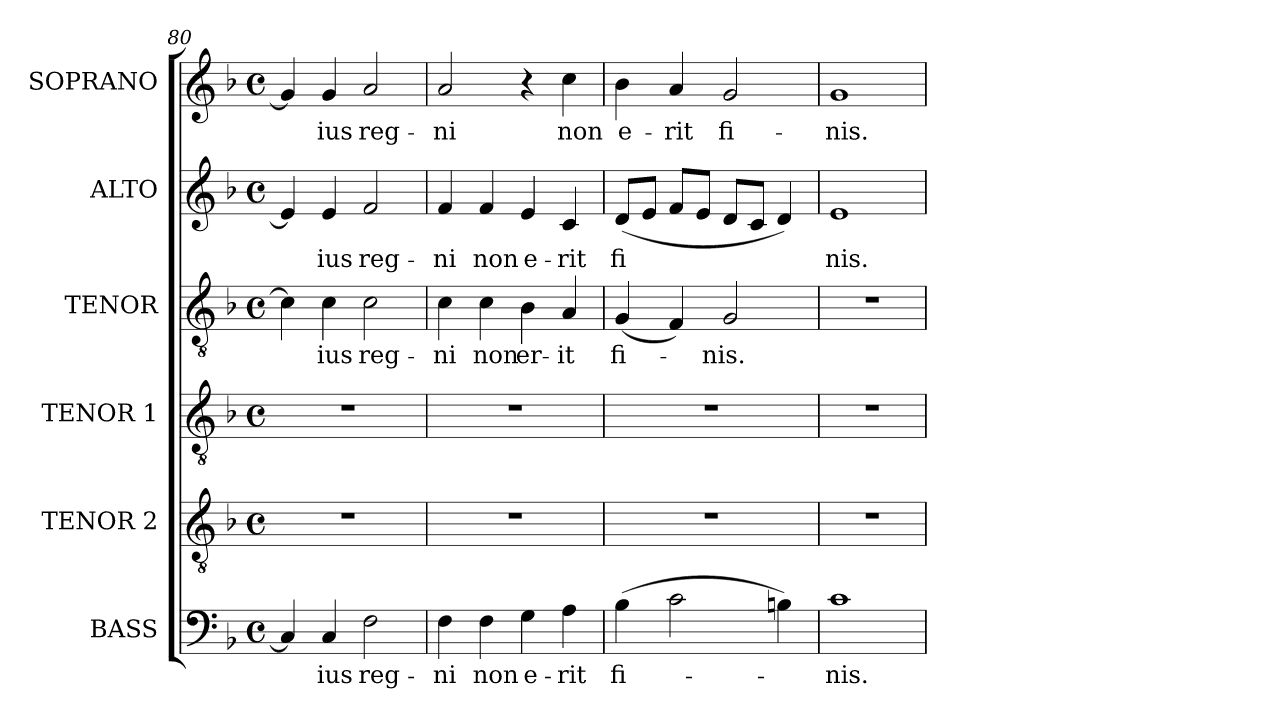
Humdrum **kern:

**kern	**text	**kern	**kern	**kern	**text	**kern	**text	**kern	**text
*part6	*part6	*part5	*part4	*part3	*part3	*part2	*part2	*part1	*part1
*staff6	*staff6	*staff5	*staff4	*staff3	*staff3	*staff2	*staff2	*staff1	*staff1
*I"BASS	*	*I"TENOR 2	*I"TENOR 1	*I"TENOR	*	*I"ALTO	*	*I"SOPRANO	*
*I'B.	*	*I'T2.	*I'T1.	*I'T.	*	*I'A.	*	*I'S.	*
*clefF4	*	*clefGv2	*clefGv2	*clefGv2	*	*clefG2	*	*clefG2	*
*	*	*ITrd7c12	*ITrd7c12	*ITrd7c12	*	*	*	*	*
*k[b-]	*	*k[b-]	*k[b-]	*k[b-]	*	*k[b-]	*	*k[b-]	*
*F:	*	*F:	*F:	*F:	*	*F:	*	*F:	*
*M4/4	*	*M4/4	*M4/4	*M4/4	*	*M4/4	*	*M4/4	*
*met(c)	*	*met(c)	*met(c)	*met(c)	*	*met(c)	*	*met(c)	*
=80	=80	=80	=80	=80	=80	=80	=80	=80	=80
4Ci/]	.	1r	1r	4Ci\]	.	4ei/]	.	4gi/]	.
!	!LO:LY:b:color=#000000	!	!	!	!	!	!	!	!
!	!	!	!	!	!LO:LY:b:color=#000000	!	!	!	!
!	!	!	!	!	!	!	!LO:LY:b:color=#000000	!	!
!	!	!	!	!	!	!	!	!	!LO:LY:b:color=#000000
4Ci/	-ius	.	.	4Ci\	-ius	4ei/	-ius	4gi/	-ius
!	!LO:LY:b:color=#000000	!	!	!	!	!	!	!	!
!	!	!	!	!	!LO:LY:b:color=#000000	!	!	!	!
!	!	!	!	!	!	!	!LO:LY:b:color=#000000	!	!
!	!	!	!	!	!	!	!	!	!LO:LY:b:color=#000000
2Fi\	reg-	.	.	2Ci\	reg-	2fi/	reg-	2ai/	reg-
=81	=81	=81	=81	=81	=81	=81	=81	=81	=81
!	!LO:LY:b:color=#000000	!	!	!	!	!	!	!	!
!	!	!	!	!	!LO:LY:b:color=#000000	!	!	!	!
!	!	!	!	!	!	!	!LO:LY:b:color=#000000	!	!
!	!	!	!	!	!	!	!	!	!LO:LY:b:color=#000000
4Fi\	-ni	1r	1r	4Ci\	-ni	4fi/	-ni	2ai/	-ni
!	!LO:LY:b:color=#000000	!	!	!	!	!	!	!	!
!	!	!	!	!	!LO:LY:b:color=#000000	!	!	!	!
!	!	!	!	!	!	!	!LO:LY:b:color=#000000	!	!
4Fi\	non	.	.	4Ci\	non	4fi/	non	.	.
!	!LO:LY:b:color=#000000	!	!	!	!	!	!	!	!
!	!	!	!	!	!LO:LY:b:color=#000000	!	!	!	!
!	!	!	!	!	!	!	!LO:LY:b:color=#000000	!	!
4Gi\	e-	.	.	4BB-i\	er-	4ei/	e-	4r	.
!	!LO:LY:b:color=#000000	!	!	!	!	!	!	!	!
!	!	!	!	!	!LO:LY:b:color=#000000	!	!	!	!
!	!	!	!	!	!	!	!LO:LY:b:color=#000000	!	!
!	!	!	!	!	!	!	!	!	!LO:LY:b:color=#000000
4Ai\	-rit	.	.	4AAi/	-it	4ci/	-rit	4cci\	non
=82	=82	=82	=82	=82	=82	=82	=82	=82	=82
!	!LO:LY:b:color=#000000	!	!	!	!	!	!	!	!
!	!	!	!	!	!LO:LY:b:color=#000000	!	!	!	!
!	!	!	!	!	!	!	!LO:LY:b:color=#000000	!	!
!	!	!	!	!	!	!	!	!	!LO:LY:b:color=#000000
(4B-i\	fi-	1r	1r	(4GGi/	fi-	(8di/L	fi	4b-i\	e-
.	.	.	.	.	.	8ei/J	.	.	.
!	!	!	!	!	!	!	!	!	!LO:LY:b:color=#000000
2ci\	.	.	.	4FFi/)	.	8fi/L	.	4ai/	-rit
.	.	.	.	.	.	8ei/J	.	.	.
!	!	!	!	!	!LO:LY:b:color=#000000	!	!	!	!
!	!	!	!	!	!	!	!	!	!LO:LY:b:color=#000000
.	.	.	.	2GGi/	-nis.	8di/L	.	2gi/	fi-
.	.	.	.	.	.	8ci/J	.	.	.
4Bni\)	.	.	.	.	.	4di/)	.	.	.
=83	=83	=83	=83	=83	=83	=83	=83	=83	=83
!	!LO:LY:b:color=#000000	!	!	!	!	!	!	!	!
!	!	!	!	!	!	!	!LO:LY:b:color=#000000	!	!
!	!	!	!	!	!	!	!	!	!LO:LY:b:color=#000000
1ci	-nis.	1r	1r	1r	.	1ei	nis.	1gi	-nis.
=	=	=	=	=	=	=	=	=	=
*-	*-	*-	*-	*-	*-	*-	*-	*-	*-
